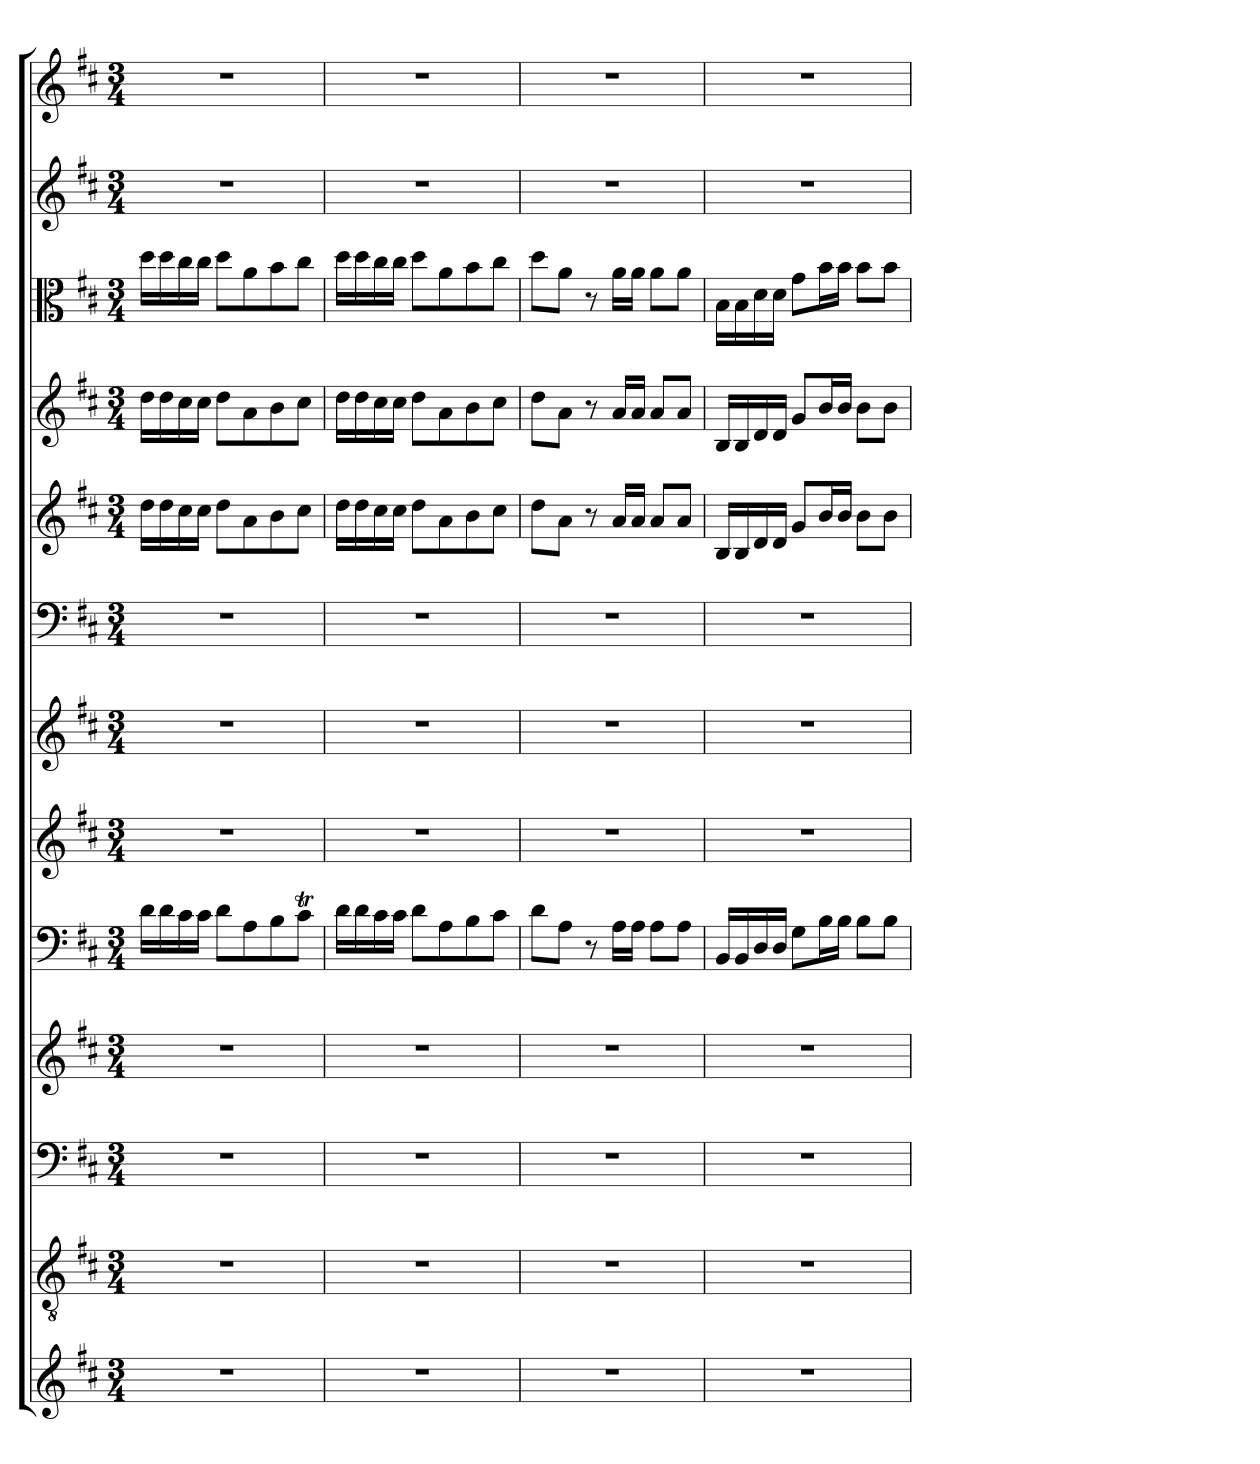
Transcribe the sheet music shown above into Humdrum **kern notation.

**kern	**kern	**kern	**kern	**kern	**kern	**kern	**kern	**kern	**kern	**kern	**kern	**kern
*part13	*part12	*part11	*part10	*part9	*part8	*part7	*part6	*part5	*part4	*part3	*part2	*part1
*staff13	*staff12	*staff11	*staff10	*staff9	*staff8	*staff7	*staff6	*staff5	*staff4	*staff3	*staff2	*staff1
*clefG2	*clefGv2	*clefF4	*clefG2	*clefF4	*clefG2	*clefG2	*clefF4	*clefG2	*clefG2	*clefC3	*clefG2	*clefG2
*k[f#c#]	*k[f#c#]	*k[f#c#]	*k[f#c#]	*k[f#c#]	*k[f#c#]	*k[f#c#]	*k[f#c#]	*k[f#c#]	*k[f#c#]	*k[f#c#]	*k[f#c#]	*k[f#c#]
*D:	*D:	*D:	*D:	*D:	*D:	*D:	*D:	*D:	*D:	*D:	*D:	*D:
*M3/4	*M3/4	*M3/4	*M3/4	*M3/4	*M3/4	*M3/4	*M3/4	*M3/4	*M3/4	*M3/4	*M3/4	*M3/4
=1	=1	=1	=1	=1	=1	=1	=1	=1	=1	=1	=1	=1
2.r	2.r	2.r	2.r	16d\LL	2.r	2.r	2.r	16dd\LL	16dd\LL	16dd\LL	2.r	2.r
.	.	.	.	16d\	.	.	.	16dd\	16dd\	16dd\	.	.
.	.	.	.	16c#\	.	.	.	16cc#\	16cc#\	16cc#\	.	.
.	.	.	.	16c#\JJ	.	.	.	16cc#\JJ	16cc#\JJ	16cc#\JJ	.	.
.	.	.	.	8d\L	.	.	.	8dd\L	8dd\L	8dd\L	.	.
.	.	.	.	8A\	.	.	.	8a\	8a\	8a\	.	.
.	.	.	.	8B\	.	.	.	8b\	8b\	8b\	.	.
.	.	.	.	8c#t\J	.	.	.	8cc#\J	8cc#\J	8cc#\J	.	.
=2	=2	=2	=2	=2	=2	=2	=2	=2	=2	=2	=2	=2
2.r	2.r	2.r	2.r	16d\LL	2.r	2.r	2.r	16dd\LL	16dd\LL	16dd\LL	2.r	2.r
.	.	.	.	16d\	.	.	.	16dd\	16dd\	16dd\	.	.
.	.	.	.	16c#\	.	.	.	16cc#\	16cc#\	16cc#\	.	.
.	.	.	.	16c#\JJ	.	.	.	16cc#\JJ	16cc#\JJ	16cc#\JJ	.	.
.	.	.	.	8d\L	.	.	.	8dd\L	8dd\L	8dd\L	.	.
.	.	.	.	8A\	.	.	.	8a\	8a\	8a\	.	.
.	.	.	.	8B\	.	.	.	8b\	8b\	8b\	.	.
.	.	.	.	8c#\J	.	.	.	8cc#\J	8cc#\J	8cc#\J	.	.
=3	=3	=3	=3	=3	=3	=3	=3	=3	=3	=3	=3	=3
2.r	2.r	2.r	2.r	8d\L	2.r	2.r	2.r	8dd\L	8dd\L	8dd\L	2.r	2.r
.	.	.	.	8A\J	.	.	.	8a\J	8a\J	8a\J	.	.
.	.	.	.	8r	.	.	.	8r	8r	8r	.	.
.	.	.	.	16A\LL	.	.	.	16a/LL	16a/LL	16a\LL	.	.
.	.	.	.	16A\JJ	.	.	.	16a/JJ	16a/JJ	16a\JJ	.	.
.	.	.	.	8A\L	.	.	.	8a/L	8a/L	8a\L	.	.
.	.	.	.	8A\J	.	.	.	8a/J	8a/J	8a\J	.	.
=4	=4	=4	=4	=4	=4	=4	=4	=4	=4	=4	=4	=4
2.r	2.r	2.r	2.r	16BB/LL	2.r	2.r	2.r	16B/LL	16B/LL	16B\LL	2.r	2.r
.	.	.	.	16BB/	.	.	.	16B/	16B/	16B\	.	.
.	.	.	.	16D/	.	.	.	16d/	16d/	16d\	.	.
.	.	.	.	16D/JJ	.	.	.	16d/JJ	16d/JJ	16d\JJ	.	.
.	.	.	.	8G\L	.	.	.	8g/L	8g/L	8g\L	.	.
.	.	.	.	16B\L	.	.	.	16b/L	16b/L	16b\L	.	.
.	.	.	.	16B\JJ	.	.	.	16b/JJ	16b/JJ	16b\JJ	.	.
.	.	.	.	8B\L	.	.	.	8b\L	8b\L	8b\L	.	.
.	.	.	.	8B\J	.	.	.	8b\J	8b\J	8b\J	.	.
=	=	=	=	=	=	=	=	=	=	=	=	=
*-	*-	*-	*-	*-	*-	*-	*-	*-	*-	*-	*-	*-
